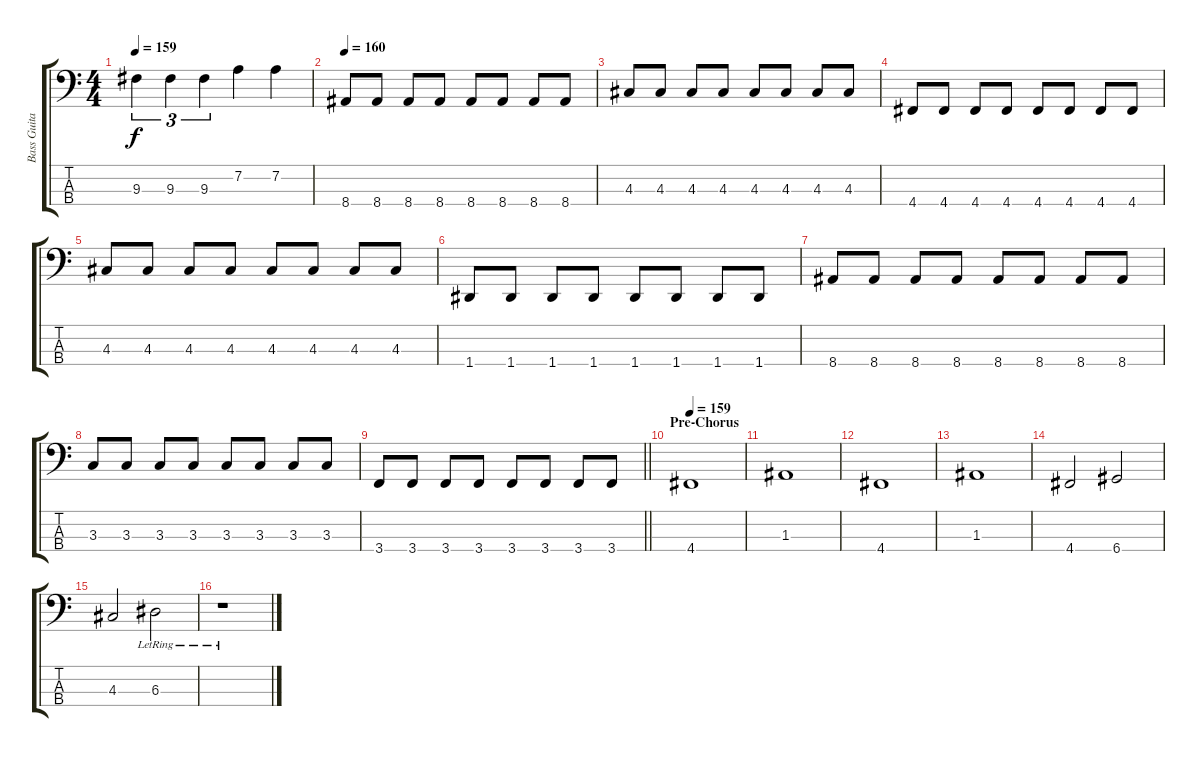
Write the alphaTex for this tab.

\track ("Bass Guitar" "Bass Guita") {instrument electricbassfinger}
\staff {score tabs}
\tuning (G2 D2 A1 D1) {hide}
\ts (4 4)
\tempo 159
\clef f4
\ks c
9.3.4{tu (3 2) dy f} 9.3.4{tu (3 2)} 9.3.4{tu (3 2)} 7.2.4 7.2.4 |
\tempo 160
8.4.8 8.4.8 8.4.8 8.4.8 8.4.8 8.4.8 8.4.8 8.4.8 |
4.3.8 4.3.8 4.3.8 4.3.8 4.3.8 4.3.8 4.3.8 4.3.8 |
4.4.8 4.4.8 4.4.8 4.4.8 4.4.8 4.4.8 4.4.8 4.4.8 |
4.3.8 4.3.8 4.3.8 4.3.8 4.3.8 4.3.8 4.3.8 4.3.8 |
1.4.8 1.4.8 1.4.8 1.4.8 1.4.8 1.4.8 1.4.8 1.4.8 |
8.4.8 8.4.8 8.4.8 8.4.8 8.4.8 8.4.8 8.4.8 8.4.8 |
3.3.8 3.3.8 3.3.8 3.3.8 3.3.8 3.3.8 3.3.8 3.3.8 |
\barLineRight lightlight
3.4.8 3.4.8 3.4.8 3.4.8 3.4.8 3.4.8 3.4.8 3.4.8 |
\section ("" "Pre-Chorus")
\tempo 159
4.4.1 |
1.3.1 |
4.4.1 |
1.3.1 |
4.4.2 6.4.2 |
4.3.2 6.3{lr}.2 |
r.1
